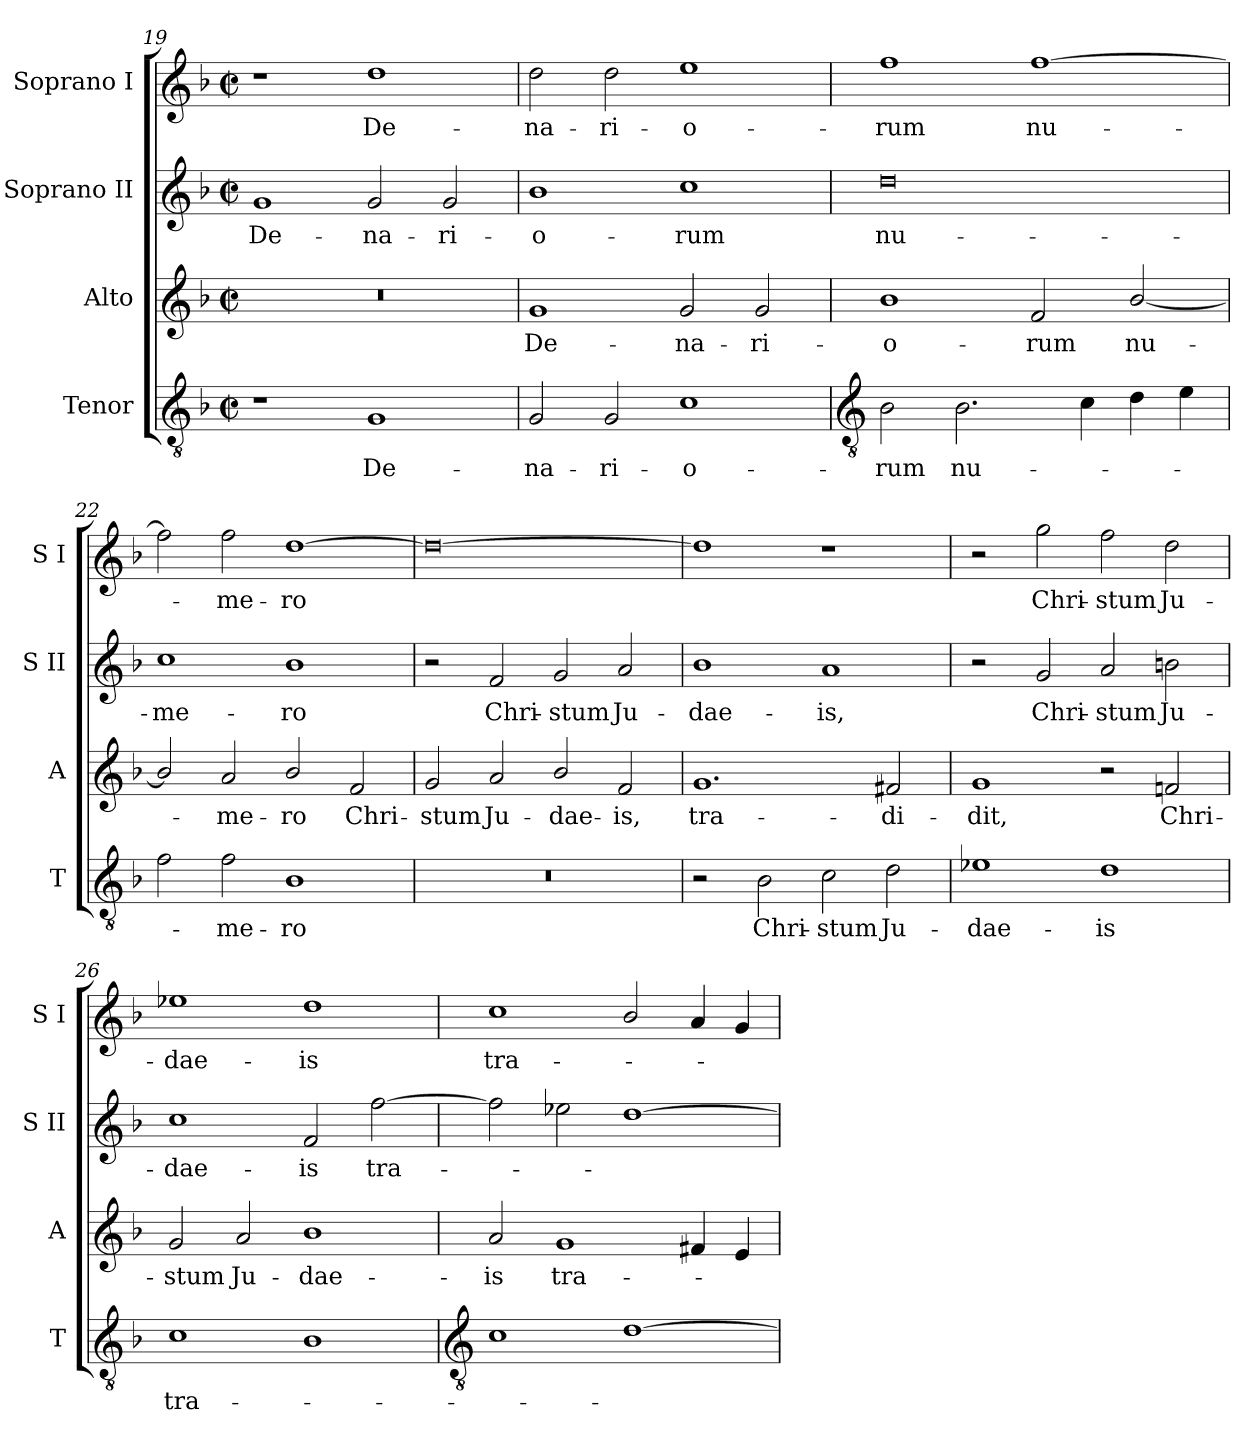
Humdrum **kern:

**kern	**text	**kern	**text	**kern	**text	**kern	**text
*part4	*part4	*part3	*part3	*part2	*part2	*part1	*part1
*staff4	*staff4	*staff3	*staff3	*staff2	*staff2	*staff1	*staff1
*I"Tenor	*	*I"Alto	*	*I"Soprano II	*	*I"Soprano I	*
*I'T	*	*I'A	*	*I'S II	*	*I'S I	*
*clefGv2	*	*clefG2	*	*clefG2	*	*clefG2	*
*k[b-]	*	*k[b-]	*	*k[b-]	*	*k[b-]	*
*F:	*	*F:	*	*F:	*	*F:	*
*M4/2	*	*M4/2	*	*M4/2	*	*M4/2	*
*met(c|)	*	*met(c|)	*	*met(c|)	*	*met(c|)	*
=19	=19	=19	=19	=19	=19	=19	=19
!	!	!	!	!	!LO:LY:b	!	!
1r	.	0r	.	1g	De-	1r	.
!	!LO:LY:b	!	!	!	!LO:LY:b	!	!LO:LY:b
1G	De-	.	.	2g	-na-	1dd	De-
!	!	!	!	!	!LO:LY:b	!	!
.	.	.	.	2g	-ri-	.	.
=20	=20	=20	=20	=20	=20	=20	=20
!	!LO:LY:b	!	!LO:LY:b	!	!LO:LY:b	!	!LO:LY:b
2G	-na-	1g	De-	1b-	-o-	2dd	-na-
!	!LO:LY:b	!	!	!	!	!	!LO:LY:b
2G	-ri-	.	.	.	.	2dd	-ri-
!	!LO:LY:b	!	!LO:LY:b	!	!LO:LY:b	!	!LO:LY:b
1c	-o-	2g	-na-	1cc	-rum	1ee	-o-
!	!	!	!LO:LY:b	!	!	!	!
.	.	2g	-ri-	.	.	.	.
!!LO:LB:g=z
=21	=21	=21	=21	=21	=21	=21	=21
*clefGv2	*	*	*	*	*	*	*
!	!LO:LY:b	!	!LO:LY:b	!	!LO:LY:b	!	!LO:LY:b
2B-	-rum	1b-	-o-	0dd	nu-	1ff	-rum
!	!LO:LY:b	!	!	!	!	!	!
2.B-	nu-	.	.	.	.	.	.
!	!	!	!LO:LY:b	!	!	!	!LO:LY:b
.	.	2f	-rum	.	.	[1ff	nu-
4c	.	.	.	.	.	.	.
!	!	!	!LO:LY:b	!	!	!	!
4d	.	[2b-/	nu-	.	.	.	.
4e	.	.	.	.	.	.	.
=22	=22	=22	=22	=22	=22	=22	=22
!	!	!	!	!	!LO:LY:b	!	!
2f	.	2b-/]	.	1cc	-me-	2ff]	.
!	!LO:LY:b	!	!LO:LY:b	!	!	!	!LO:LY:b
2f	me-	2a	me-	.	.	2ff	me-
!	!LO:LY:b	!	!LO:LY:b	!	!LO:LY:b	!	!LO:LY:b
1B-	-ro	2b-/	-ro	1b-	-ro	[1dd	-ro
!	!	!	!LO:LY:b	!	!	!	!
.	.	2f	Chri-	.	.	.	.
=23	=23	=23	=23	=23	=23	=23	=23
!	!	!	!LO:LY:b	!	!	!	!
0r	.	2g	-stum	2r	.	0dd_	.
!	!	!	!LO:LY:b	!	!LO:LY:b	!	!
.	.	2a	Ju-	2f	Chri-	.	.
!	!	!	!LO:LY:b	!	!LO:LY:b	!	!
.	.	2b-/	-dae-	2g	-stum	.	.
!	!	!	!LO:LY:b	!	!LO:LY:b	!	!
.	.	2f	-is,	2a	Ju-	.	.
=24	=24	=24	=24	=24	=24	=24	=24
!	!	!	!LO:LY:b	!	!LO:LY:b	!	!
2r	.	1.g	tra-	1b-	-dae-	1dd]	.
!	!LO:LY:b	!	!	!	!	!	!
2B-	Chri-	.	.	.	.	.	.
!	!LO:LY:b	!	!	!	!LO:LY:b	!	!
2c	-stum	.	.	1a	-is,	1r	.
!	!LO:LY:b	!	!LO:LY:b	!	!	!	!
2d	Ju-	2f#X	-di-	.	.	.	.
=25	=25	=25	=25	=25	=25	=25	=25
!	!LO:LY:b	!	!LO:LY:b	!	!	!	!
1e-X	-dae-	1g	-dit,	2r	.	2r	.
!	!	!	!	!	!LO:LY:b	!	!LO:LY:b
.	.	.	.	2g	Chri-	2gg	Chri-
!	!LO:LY:b	!	!	!	!LO:LY:b	!	!LO:LY:b
1d	-is	2r	.	2a	-stum	2ff	-stum
!	!	!	!LO:LY:b	!	!LO:LY:b	!	!LO:LY:b
.	.	2fn	Chri-	2bn	Ju-	2dd	Ju-
=26	=26	=26	=26	=26	=26	=26	=26
!	!LO:LY:b	!	!LO:LY:b	!	!LO:LY:b	!	!LO:LY:b
1c	tra-	2g	-stum	1cc	-dae-	1ee-X	-dae-
!	!	!	!LO:LY:b	!	!	!	!
.	.	2a	Ju-	.	.	.	.
!	!	!	!LO:LY:b	!	!LO:LY:b	!	!LO:LY:b
1B-	.	1b-	-dae-	2f	-is	1dd	-is
!	!	!	!	!	!LO:LY:b	!	!
.	.	.	.	[2ff	tra-	.	.
!!LO:LB:g=z
=27	=27	=27	=27	=27	=27	=27	=27
*clefGv2	*	*	*	*	*	*	*
!	!	!	!LO:LY:b	!	!	!	!LO:LY:b
1c	.	2a	-is	2ff]	.	1cc	tra-
!	!	!	!LO:LY:b	!	!	!	!
.	.	1g	tra-	2ee-	.	.	.
[1d	.	.	.	[1dd	.	2b-/	.
.	.	4f#X	.	.	.	4a	.
.	.	4e	.	.	.	4g	.
=	=	=	=	=	=	=	=
*-	*-	*-	*-	*-	*-	*-	*-
